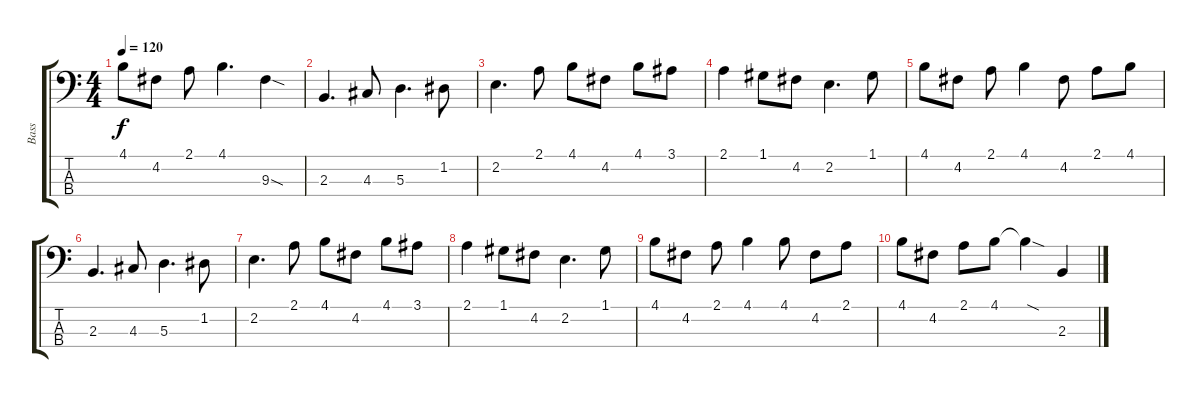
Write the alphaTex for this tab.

\track ("Bass" "Bass") {instrument electricbasspick}
\staff {score tabs}
\tuning (G2 D2 A1 E1) {hide}
\ts (4 4)
\tempo 120
\clef f4
\ks c
4.1.8{dy f} 4.2.8 2.1.8 4.1.4{d} 9.3{sod}.4 |
2.3.4{d} 4.3.8 5.3.4{d} 1.2.8 |
2.2.4{d} 2.1.8 4.1.8 4.2.8 4.1.8 3.1.8 |
2.1.4 1.1.8 4.2.8 2.2.4{d} 1.1.8 |
4.1.8 4.2.8 2.1.8 4.1.4 4.2.8 2.1.8 4.1.8 |
2.3.4{d} 4.3.8 5.3.4{d} 1.2.8 |
2.2.4{d} 2.1.8 4.1.8 4.2.8 4.1.8 3.1.8 |
2.1.4 1.1.8 4.2.8 2.2.4{d} 1.1.8 |
4.1.8 4.2.8 2.1.8 4.1.4 4.1.8 4.2.8 2.1.8 |
4.1.8 4.2.8 2.1.8 4.1.8 4.1{sod t}.4 2.3.4
